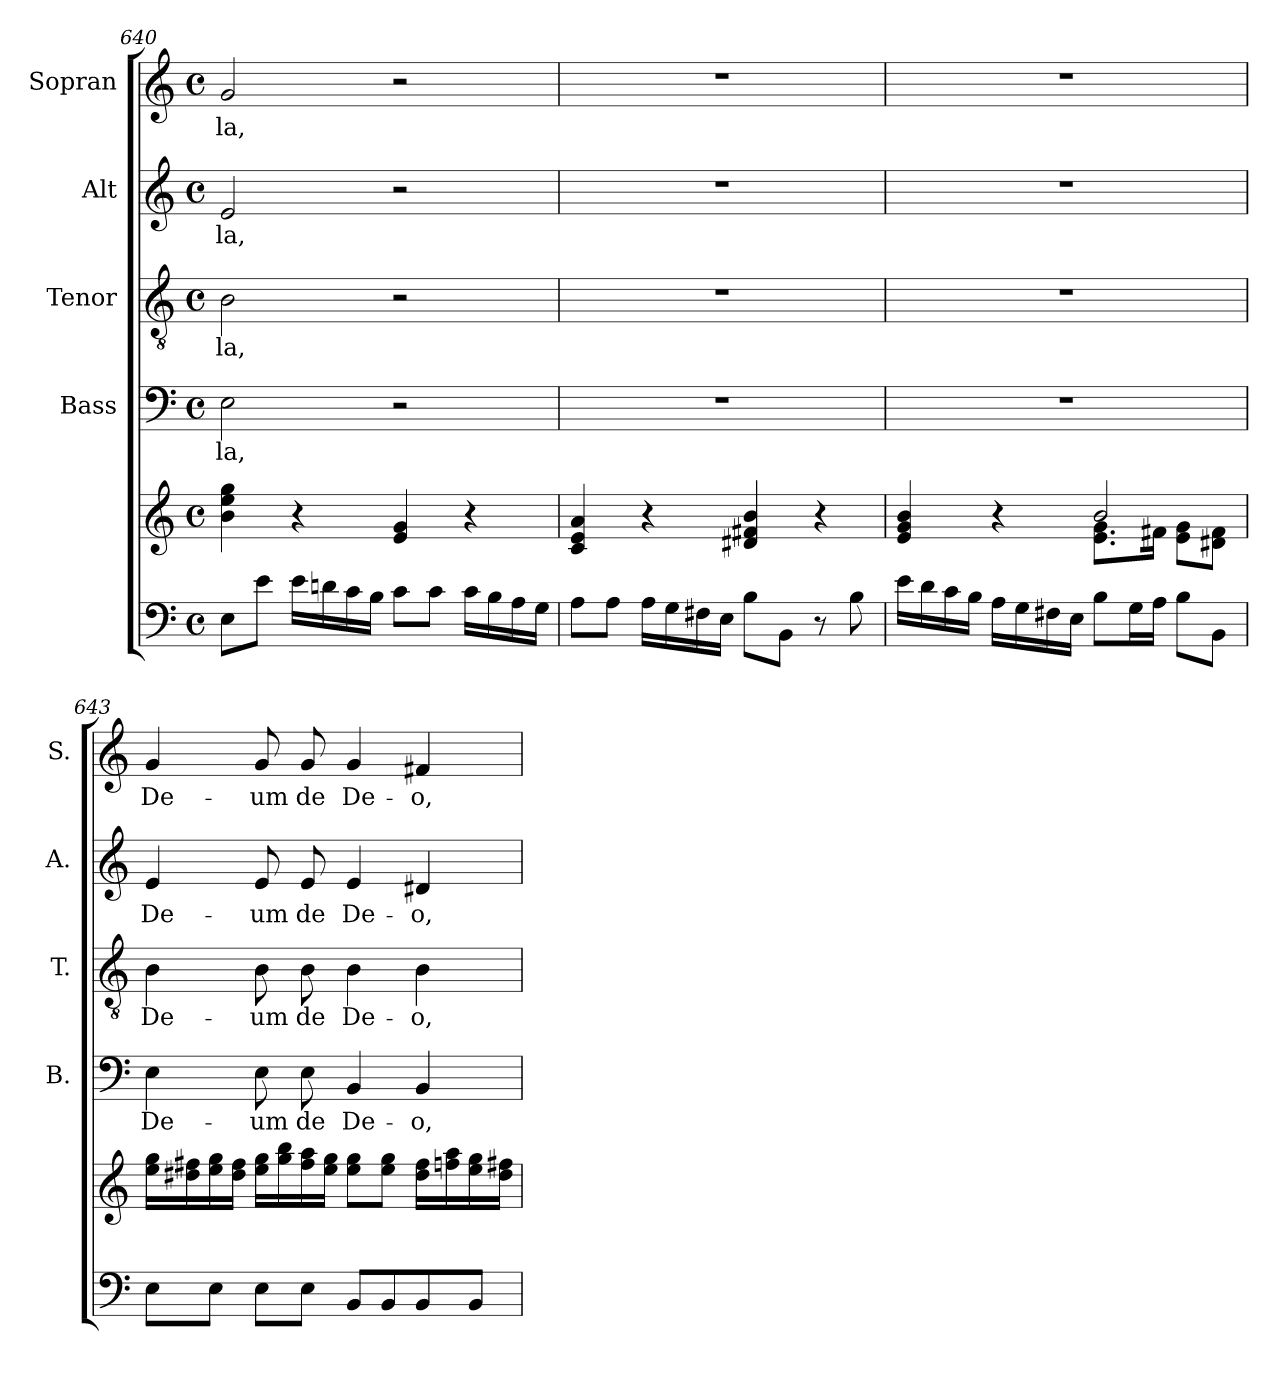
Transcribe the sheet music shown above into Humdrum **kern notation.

**kern	**kern	**kern	**text	**kern	**text	**kern	**text	**kern	**text
*part5	*part5	*part4	*part4	*part3	*part3	*part2	*part2	*part1	*part1
*staff6	*staff5	*staff4	*staff4	*staff3	*staff3	*staff2	*staff2	*staff1	*staff1
*	*	*I"Bass	*	*I"Tenor	*	*I"Alt	*	*I"Sopran	*
*	*	*I'B.	*	*I'T.	*	*I'A.	*	*I'S.	*
*clefF4	*clefG2	*clefF4	*	*clefGv2	*	*clefG2	*	*clefG2	*
*k[]	*k[]	*k[]	*	*k[]	*	*k[]	*	*k[]	*
*C:	*C:	*C:	*	*C:	*	*C:	*	*C:	*
*M4/4	*M4/4	*M4/4	*	*M4/4	*	*M4/4	*	*M4/4	*
*met(c)	*met(c)	*met(c)	*	*met(c)	*	*met(c)	*	*met(c)	*
=640	=640	=640	=640	=640	=640	=640	=640	=640	=640
!	!	!	!LO:LY:b	!	!LO:LY:b	!	!LO:LY:b	!	!LO:LY:b
8E\L	4b\ 4ee\ 4gg\	2E\	-la,	2B\	-la,	2e/	-la,	2g/	-la,
8e\J	.	.	.	.	.	.	.	.	.
16e\LL	4r	.	.	.	.	.	.	.	.
16dn\	.	.	.	.	.	.	.	.	.
16c\	.	.	.	.	.	.	.	.	.
16B\JJ	.	.	.	.	.	.	.	.	.
8c\L	4e/ 4g/	2r	.	2r	.	2r	.	2r	.
8c\J	.	.	.	.	.	.	.	.	.
16c\LL	4r	.	.	.	.	.	.	.	.
16B\	.	.	.	.	.	.	.	.	.
16A\	.	.	.	.	.	.	.	.	.
16G\JJ	.	.	.	.	.	.	.	.	.
=641	=641	=641	=641	=641	=641	=641	=641	=641	=641
8A\L	4c/ 4e/ 4a/	1r	.	1r	.	1r	.	1r	.
8A\J	.	.	.	.	.	.	.	.	.
16A\LL	4r	.	.	.	.	.	.	.	.
16G\	.	.	.	.	.	.	.	.	.
16F#X\	.	.	.	.	.	.	.	.	.
16E\JJ	.	.	.	.	.	.	.	.	.
8B\L	4d#X/ 4f#X/ 4b/	.	.	.	.	.	.	.	.
8BB\J	.	.	.	.	.	.	.	.	.
8r	4r	.	.	.	.	.	.	.	.
8B\	.	.	.	.	.	.	.	.	.
=642	=642	=642	=642	=642	=642	=642	=642	=642	=642
*	*^	*	*	*	*	*	*	*	*
16e\LL	4e/ 4g/ 4b/	2ryy	1r	.	1r	.	1r	.	1r	.
16d\	.	.	.	.	.	.	.	.	.	.
16c\	.	.	.	.	.	.	.	.	.	.
16B\JJ	.	.	.	.	.	.	.	.	.	.
16A\LL	4r	.	.	.	.	.	.	.	.	.
16G\	.	.	.	.	.	.	.	.	.	.
16F#X\	.	.	.	.	.	.	.	.	.	.
16E\JJ	.	.	.	.	.	.	.	.	.	.
8B\L	2b/	8.e\ 8.g\L	.	.	.	.	.	.	.	.
16G\L	.	.	.	.	.	.	.	.	.	.
16A\JJ	.	16f#X\Jk	.	.	.	.	.	.	.	.
8B\L	.	8e\ 8g\L	.	.	.	.	.	.	.	.
8BB\J	.	8d#X\ 8f#\J	.	.	.	.	.	.	.	.
!!LO:PB:g=z
=643	=643	=643	=643	=643	=643	=643	=643	=643	=643	=643
!	!	!	!	!LO:LY:b	!	!LO:LY:b	!	!LO:LY:b	!	!LO:LY:b
*	*v	*v	*	*	*	*	*	*	*	*
8E\L	16ee\ 16gg\LL	4E\	De-	4B\	De-	4e/	De-	4g/	De-
.	16dd#X\ 16ff#X\	.	.	.	.	.	.	.	.
8E\J	16ee\ 16gg\	.	.	.	.	.	.	.	.
.	16dd#\ 16ff#\JJ	.	.	.	.	.	.	.	.
!	!	!	!LO:LY:b	!	!LO:LY:b	!	!LO:LY:b	!	!LO:LY:b
8E\L	16ee\ 16gg\LL	8E\	-um	8B\	-um	8e/	-um	8g/	-um
.	16gg\ 16bb\	.	.	.	.	.	.	.	.
!	!	!	!LO:LY:b	!	!LO:LY:b	!	!LO:LY:b	!	!LO:LY:b
8E\J	16ff#\ 16aa\	8E\	de	8B\	de	8e/	de	8g/	de
.	16ee\ 16gg\JJ	.	.	.	.	.	.	.	.
!	!	!	!LO:LY:b	!	!LO:LY:b	!	!LO:LY:b	!	!LO:LY:b
8BB/L	8ee\ 8gg\L	4BB/	De-	4B\	De-	4e/	De-	4g/	De-
8BB/	8ee\ 8gg\J	.	.	.	.	.	.	.	.
!	!	!	!LO:LY:b	!	!LO:LY:b	!	!LO:LY:b	!	!LO:LY:b
8BB/	16dd#\ 16ff#\LL	4BB/	-o,	4B\	-o,	4d#X/	-o,	4f#X/	-o,
.	16ffn\ 16aa\	.	.	.	.	.	.	.	.
8BB/J	16ee\ 16gg\	.	.	.	.	.	.	.	.
.	16dd#\ 16ff#X\JJ	.	.	.	.	.	.	.	.
=	=	=	=	=	=	=	=	=	=
*-	*-	*-	*-	*-	*-	*-	*-	*-	*-
